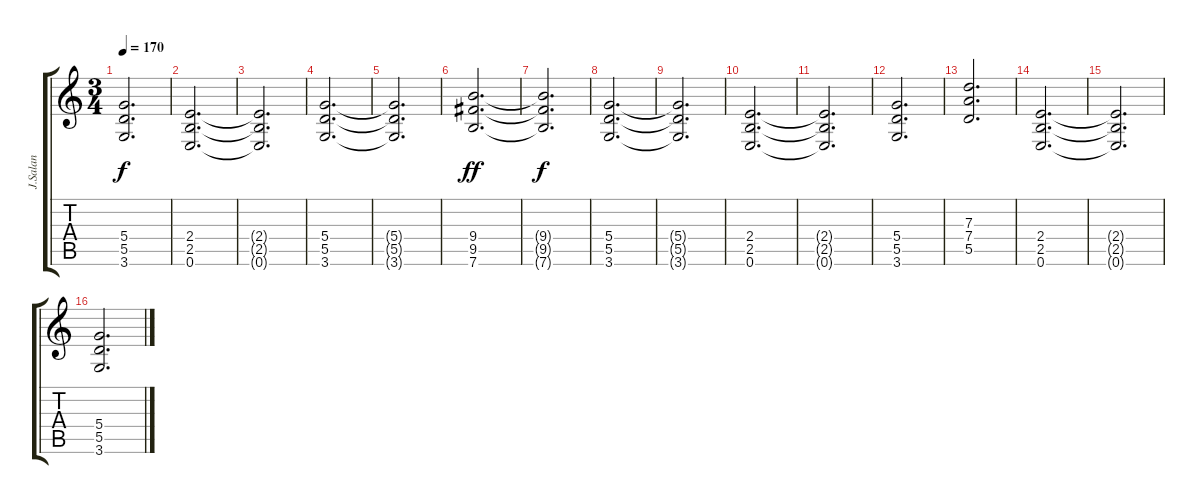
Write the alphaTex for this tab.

\track ("J.Salan" "J.Salan") {instrument overdrivenguitar}
\staff {score tabs}
\tuning (E4 B3 G3 D3 A2 E2) {hide}
\ts (3 4)
\tempo 170
\clef g2
\ks c
(5.4{t} 5.5{t} 3.6{t}).2{d dy f} |
(2.4 2.5 0.6).2{d} |
(2.4{t} 2.5{t} 0.6{t}).2{d} |
(5.4 5.5 3.6).2{d} |
(5.4{t} 5.5{t} 3.6{t}).2{d} |
(9.4 9.5 7.6).2{d dy ff} |
(9.4{t} 9.5{t} 7.6{t}).2{d dy f} |
(5.4 5.5 3.6).2{d} |
(5.4{t} 5.5{t} 3.6{t}).2{d} |
(2.4 2.5 0.6).2{d} |
(2.4{t} 2.5{t} 0.6{t}).2{d} |
(5.4 5.5 3.6).2{d} |
(7.3 7.4 5.5).2{d} |
(2.4 2.5 0.6).2{d} |
(2.4{t} 2.5{t} 0.6{t}).2{d} |
(5.4 5.5 3.6).2{d}
